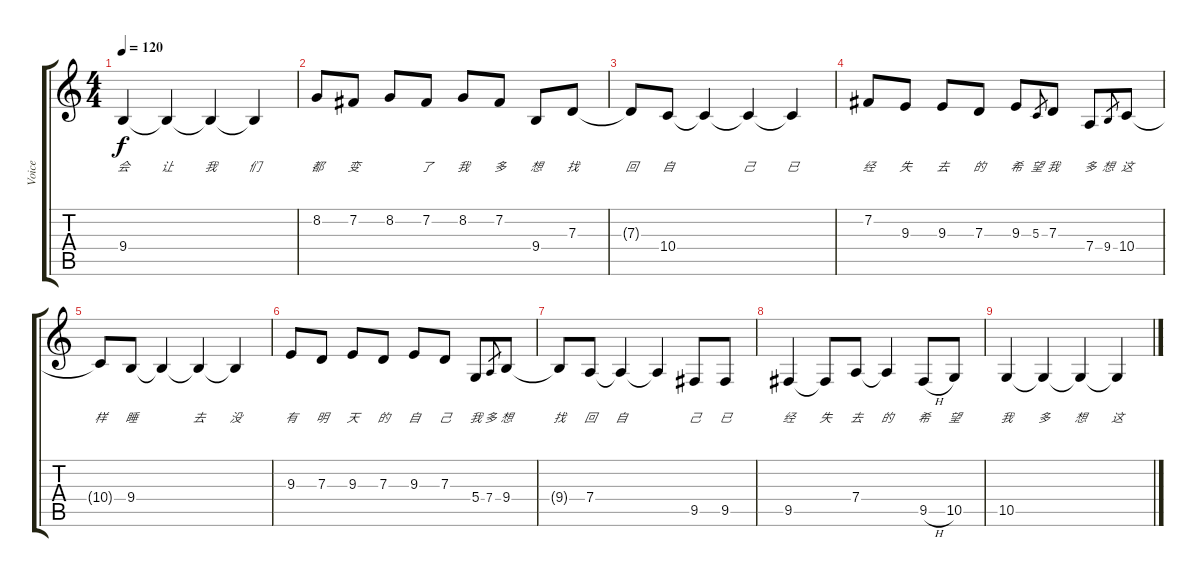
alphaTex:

\track ("Voice" "Voice") {instrument ocarina}
\staff {score tabs}
\tuning (E4 B3 G3 D3 A2 E2) {hide}
\ts (4 4)
\tempo 120
\clef g2
\ks c
9.4.4{lyrics (0 "会") lyrics (1 "") lyrics (2 "") lyrics (3 "") lyrics (4 "") dy f} 9.4{t}.4{lyrics (0 "让") lyrics (1 "") lyrics (2 "") lyrics (3 "") lyrics (4 "")} 9.4{t}.4{lyrics (0 "我") lyrics (1 "") lyrics (2 "") lyrics (3 "") lyrics (4 "")} 9.4{t}.4{lyrics (0 "们") lyrics (1 "") lyrics (2 "") lyrics (3 "") lyrics (4 "")} |
8.2.8{lyrics (0 "都") lyrics (1 "") lyrics (2 "") lyrics (3 "") lyrics (4 "")} 7.2.8{lyrics (0 "变") lyrics (1 "") lyrics (2 "") lyrics (3 "") lyrics (4 "")} 8.2.8{lyrics (0 "") lyrics (1 "") lyrics (2 "") lyrics (3 "") lyrics (4 "")} 7.2.8{lyrics (0 "了") lyrics (1 "") lyrics (2 "") lyrics (3 "") lyrics (4 "")} 8.2.8{lyrics (0 "我") lyrics (1 "") lyrics (2 "") lyrics (3 "") lyrics (4 "")} 7.2.8{lyrics (0 "多") lyrics (1 "") lyrics (2 "") lyrics (3 "") lyrics (4 "")} 9.4.8{lyrics (0 "想") lyrics (1 "") lyrics (2 "") lyrics (3 "") lyrics (4 "")} 7.3.8{lyrics (0 "找") lyrics (1 "") lyrics (2 "") lyrics (3 "") lyrics (4 "")} |
7.3{t}.8{lyrics (0 "回") lyrics (1 "") lyrics (2 "") lyrics (3 "") lyrics (4 "")} 10.4.8{lyrics (0 "自") lyrics (1 "") lyrics (2 "") lyrics (3 "") lyrics (4 "")} 10.4{t}.4{lyrics (0 "") lyrics (1 "") lyrics (2 "") lyrics (3 "") lyrics (4 "")} 10.4{t}.4{lyrics (0 "己") lyrics (1 "") lyrics (2 "") lyrics (3 "") lyrics (4 "")} 10.4{t}.4{lyrics (0 "已") lyrics (1 "") lyrics (2 "") lyrics (3 "") lyrics (4 "")} |
7.2.8{lyrics (0 "经") lyrics (1 "") lyrics (2 "") lyrics (3 "") lyrics (4 "")} 9.3.8{lyrics (0 "失") lyrics (1 "") lyrics (2 "") lyrics (3 "") lyrics (4 "")} 9.3.8{lyrics (0 "去") lyrics (1 "") lyrics (2 "") lyrics (3 "") lyrics (4 "")} 7.3.8{lyrics (0 "的") lyrics (1 "") lyrics (2 "") lyrics (3 "") lyrics (4 "")} 9.3.8{lyrics (0 "希") lyrics (1 "") lyrics (2 "") lyrics (3 "") lyrics (4 "")} 5.3.8{lyrics (0 "望") lyrics (1 "") lyrics (2 "") lyrics (3 "") lyrics (4 "") gr} 7.3.8{lyrics (0 "我") lyrics (1 "") lyrics (2 "") lyrics (3 "") lyrics (4 "")} 7.4.8{lyrics (0 "多") lyrics (1 "") lyrics (2 "") lyrics (3 "") lyrics (4 "")} 9.4.8{lyrics (0 "想") lyrics (1 "") lyrics (2 "") lyrics (3 "") lyrics (4 "") gr} 10.4.8{lyrics (0 "这") lyrics (1 "") lyrics (2 "") lyrics (3 "") lyrics (4 "")} |
10.4{t}.8{lyrics (0 "样") lyrics (1 "") lyrics (2 "") lyrics (3 "") lyrics (4 "")} 9.4.8{lyrics (0 "睡") lyrics (1 "") lyrics (2 "") lyrics (3 "") lyrics (4 "")} 9.4{t}.4{lyrics (0 "") lyrics (1 "") lyrics (2 "") lyrics (3 "") lyrics (4 "")} 9.4{t}.4{lyrics (0 "去") lyrics (1 "") lyrics (2 "") lyrics (3 "") lyrics (4 "")} 9.4{t}.4{lyrics (0 "没") lyrics (1 "") lyrics (2 "") lyrics (3 "") lyrics (4 "")} |
9.3.8{lyrics (0 "有") lyrics (1 "") lyrics (2 "") lyrics (3 "") lyrics (4 "")} 7.3.8{lyrics (0 "明") lyrics (1 "") lyrics (2 "") lyrics (3 "") lyrics (4 "")} 9.3.8{lyrics (0 "天") lyrics (1 "") lyrics (2 "") lyrics (3 "") lyrics (4 "")} 7.3.8{lyrics (0 "的") lyrics (1 "") lyrics (2 "") lyrics (3 "") lyrics (4 "")} 9.3.8{lyrics (0 "自") lyrics (1 "") lyrics (2 "") lyrics (3 "") lyrics (4 "")} 7.3.8{lyrics (0 "己") lyrics (1 "") lyrics (2 "") lyrics (3 "") lyrics (4 "")} 5.4.8{lyrics (0 "我") lyrics (1 "") lyrics (2 "") lyrics (3 "") lyrics (4 "")} 7.4.8{lyrics (0 "多") lyrics (1 "") lyrics (2 "") lyrics (3 "") lyrics (4 "") gr} 9.4.8{lyrics (0 "想") lyrics (1 "") lyrics (2 "") lyrics (3 "") lyrics (4 "")} |
9.4{t}.8{lyrics (0 "找") lyrics (1 "") lyrics (2 "") lyrics (3 "") lyrics (4 "")} 7.4.8{lyrics (0 "回") lyrics (1 "") lyrics (2 "") lyrics (3 "") lyrics (4 "")} 7.4{t}.4{lyrics (0 "自") lyrics (1 "") lyrics (2 "") lyrics (3 "") lyrics (4 "")} 7.4{t}.4{lyrics (0 "") lyrics (1 "") lyrics (2 "") lyrics (3 "") lyrics (4 "")} 9.5.8{lyrics (0 "己") lyrics (1 "") lyrics (2 "") lyrics (3 "") lyrics (4 "")} 9.5.8{lyrics (0 "已") lyrics (1 "") lyrics (2 "") lyrics (3 "") lyrics (4 "")} |
9.5.4{lyrics (0 "经") lyrics (1 "") lyrics (2 "") lyrics (3 "") lyrics (4 "")} 9.5{t}.8{lyrics (0 "失") lyrics (1 "") lyrics (2 "") lyrics (3 "") lyrics (4 "")} 7.4.8{lyrics (0 "去") lyrics (1 "") lyrics (2 "") lyrics (3 "") lyrics (4 "")} 7.4{t}.4{lyrics (0 "的") lyrics (1 "") lyrics (2 "") lyrics (3 "") lyrics (4 "")} 9.5{h}.8{lyrics (0 "希") lyrics (1 "") lyrics (2 "") lyrics (3 "") lyrics (4 "")} 10.5.8{lyrics (0 "望") lyrics (1 "") lyrics (2 "") lyrics (3 "") lyrics (4 "")} |
10.5.4{lyrics (0 "我") lyrics (1 "") lyrics (2 "") lyrics (3 "") lyrics (4 "")} 10.5{t}.4{lyrics (0 "多") lyrics (1 "") lyrics (2 "") lyrics (3 "") lyrics (4 "")} 10.5{t}.4{lyrics (0 "想") lyrics (1 "") lyrics (2 "") lyrics (3 "") lyrics (4 "")} 10.5{t}.4{lyrics (0 "这") lyrics (1 "") lyrics (2 "") lyrics (3 "") lyrics (4 "")}
